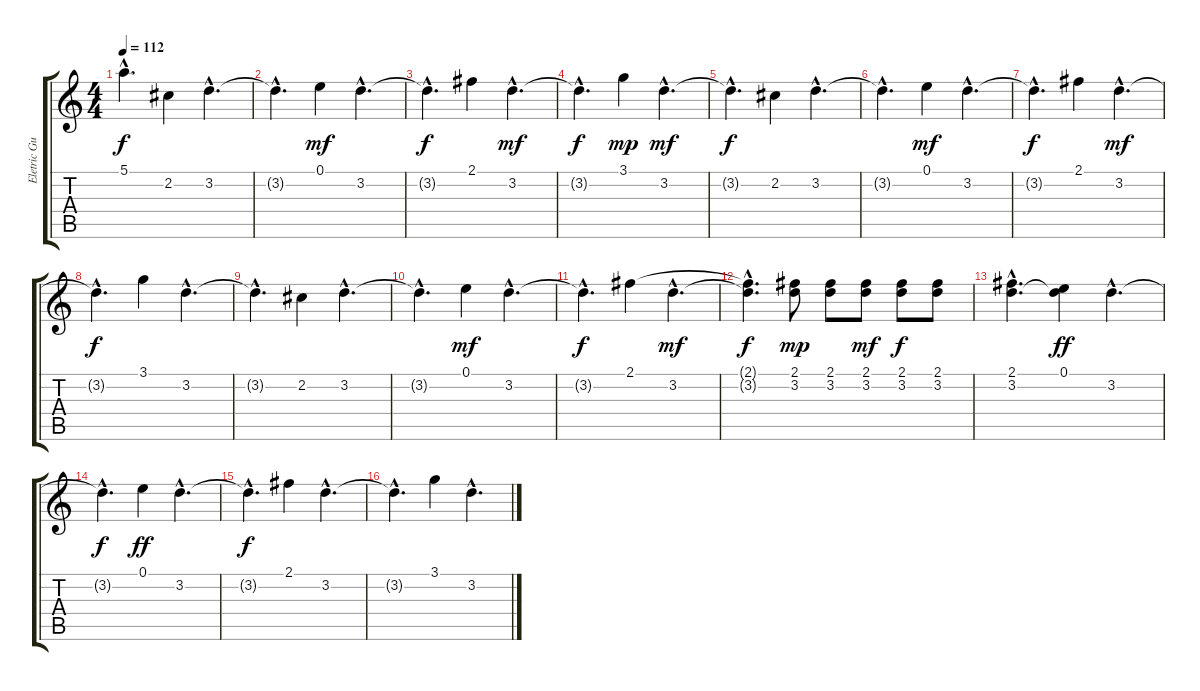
\track ("Eletric Guitar" "Eletric Gu") {instrument overdrivenguitar}
\staff {score tabs}
\tuning (E4 B3 G3 D3 A2 E2) {hide}
\ts (4 4)
\tempo 112
\clef g2
\ks c
5.1{hac t}.4{d dy f} 2.2.4 3.2{hac}.4{d} |
3.2{hac t}.4{d} 0.1.4{dy mf} 3.2{hac}.4{d} |
3.2{hac t}.4{d dy f} 2.1.4 3.2{hac}.4{d dy mf} |
3.2{hac t}.4{d dy f} 3.1.4{dy mp} 3.2{hac}.4{d dy mf} |
3.2{hac t}.4{d dy f} 2.2.4 3.2{hac}.4{d} |
3.2{hac t}.4{d} 0.1.4{dy mf} 3.2{hac}.4{d} |
3.2{hac t}.4{d dy f} 2.1.4 3.2{hac}.4{d dy mf} |
3.2{hac t}.4{d dy f} 3.1.4 3.2{hac}.4{d} |
3.2{hac t}.4{d} 2.2.4 3.2{hac}.4{d} |
3.2{hac t}.4{d} 0.1.4{dy mf} 3.2{hac}.4{d} |
3.2{hac t}.4{d dy f} 2.1.4 3.2{hac}.4{d dy mf} |
(2.1{hac t} 3.2{hac t}).4{d dy f} (2.1 3.2).8{dy mp} (2.1 3.2).8 (2.1 3.2).8{dy mf} (2.1 3.2).8{dy f} (2.1 3.2).8 |
(2.1{hac} 3.2{hac}).4{d} (0.1 3.2{t}).4{dy ff} 3.2{hac}.4{d} |
3.2{hac t}.4{d dy f} 0.1.4{dy ff} 3.2{hac}.4{d} |
3.2{hac t}.4{d dy f} 2.1.4 3.2{hac}.4{d} |
3.2{hac t}.4{d} 3.1.4 3.2{hac}.4{d}
